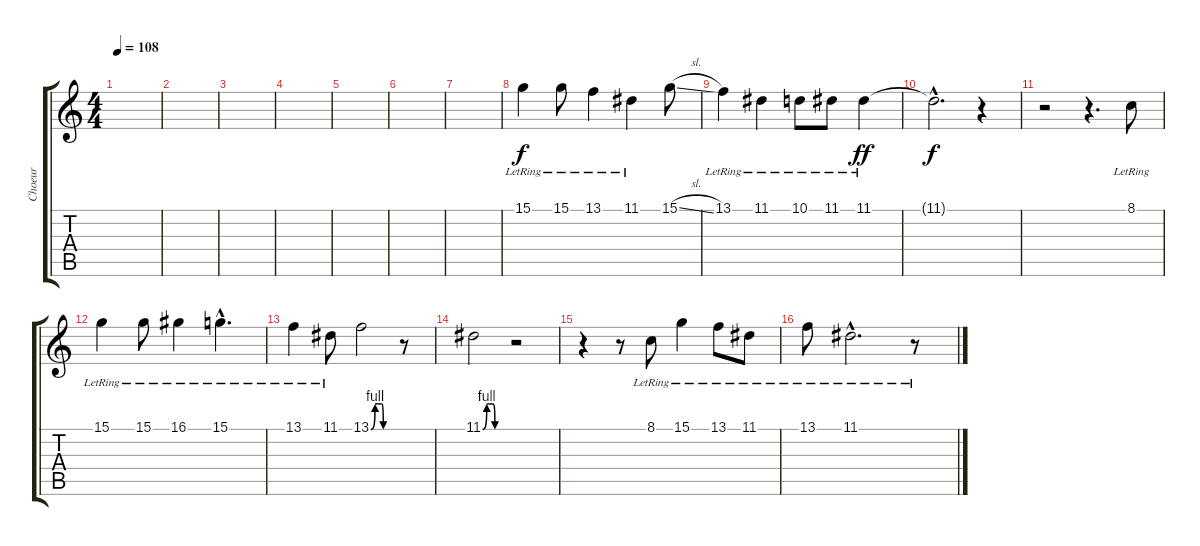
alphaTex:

\track ("Choeur" "Choeur") {instrument voiceoohs}
\staff {score tabs}
\tuning (E4 B3 G3 D3 A2 E2) {hide}
\ts (4 4)
\tempo 108
\clef g2
\ks c
|
|
|
|
|
|
|
15.1{lr}.4 15.1{lr}.8 13.1{lr}.4 11.1{lr}.4 15.1{sl}.8 |
13.1{lr}.4 11.1{lr}.4 10.1{lr}.8 11.1{lr}.8 11.1{lr}.4{dy ff} |
11.1{hac t}.2{d dy f} r.4 |
r.2 r.4{d} 8.1{lr}.8 |
15.1{lr}.4 15.1{lr}.8 16.1{lr}.4 15.1{hac lr}.4{d} |
13.1{lr}.4 11.1{lr}.8 13.1{be (custom 0 0 10 4 15 4 26 4 30 0 36 0 45 0 60 0)}.2 r.8 |
11.1{be (custom 0 0 10 4 15 4 25 4 30 0 45 0 60 0)}.2 r.2 |
r.4 r.8 8.1{lr}.8 15.1{lr}.4 13.1{lr}.8 11.1{lr}.8 |
13.1{lr}.8 11.1{hac lr}.2{d} r.8
